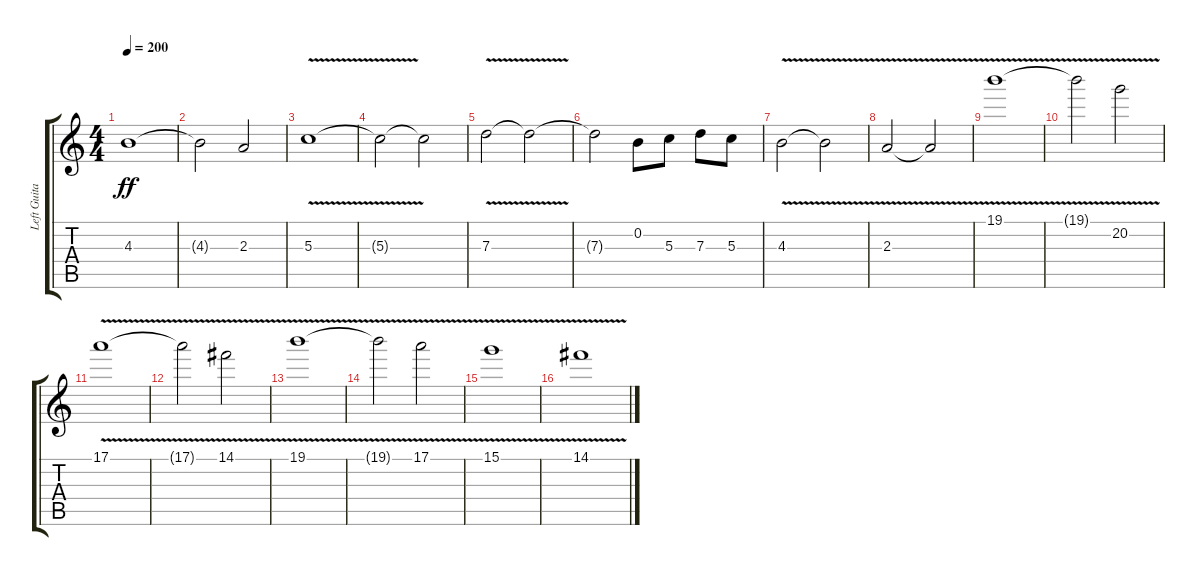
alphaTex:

\track ("Left Guitar" "Left Guita") {instrument distortionguitar}
\staff {score tabs}
\tuning (E4 B3 G3 D3 A2 E2) {hide}
\ts (4 4)
\tempo 200
\clef g2
\ks c
4.3.1{dy ff} |
4.3{t}.2 2.3.2 |
5.3{v}.1 |
5.3{t}.2 5.3{t}.2 |
7.3{v}.2 7.3{t}.2 |
7.3{t}.2 0.2.8 5.3.8 7.3.8 5.3.8 |
4.3{v}.2 4.3{t}.2 |
2.3{v}.2 2.3{t}.2 |
19.1{v}.1 |
19.1{t}.2 20.2{v}.2 |
17.1{v}.1 |
17.1{t}.2 14.1{v}.2 |
19.1{v}.1 |
19.1{t}.2 17.1{v}.2 |
15.1{v}.1 |
14.1{v}.1
